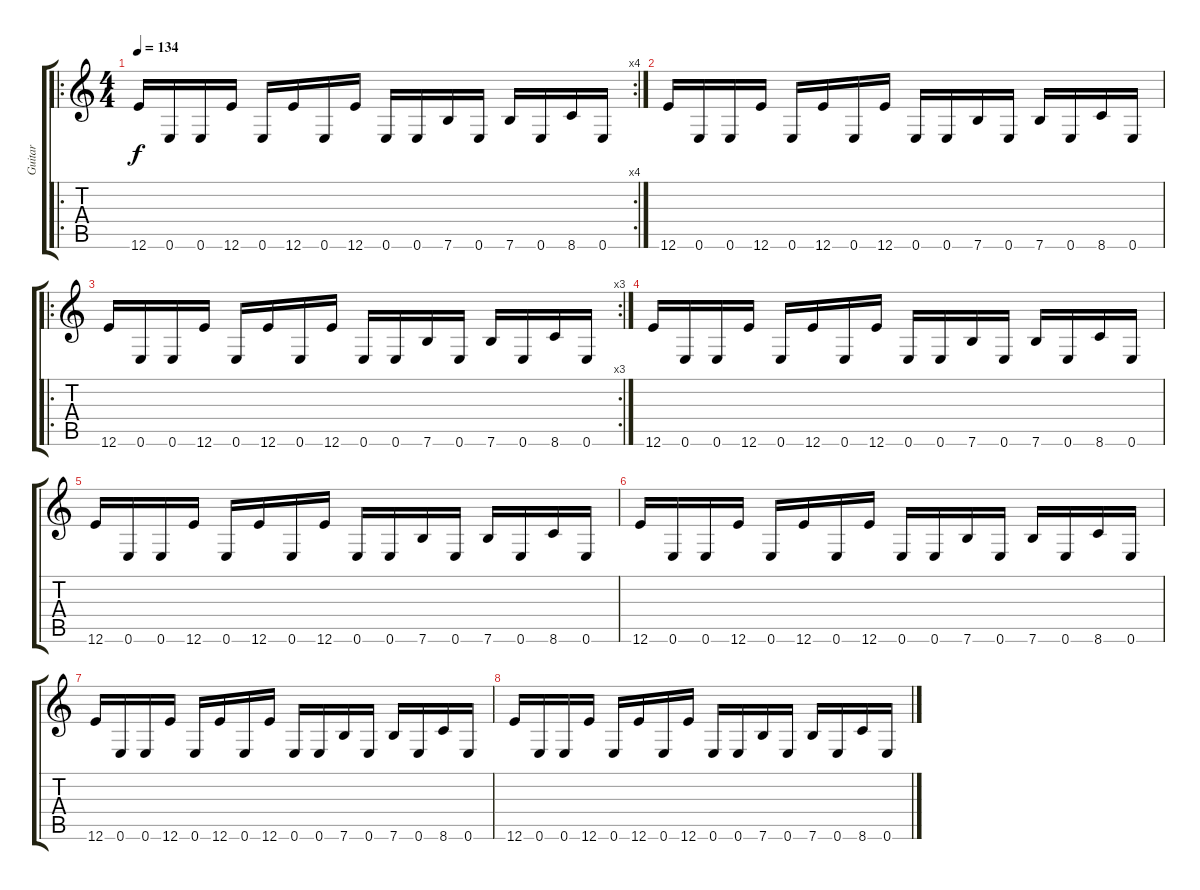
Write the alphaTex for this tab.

\track ("Guitar" "Guitar") {instrument distortionguitar}
\staff {score tabs}
\tuning (E4 B3 G3 D3 A2 E2) {hide}
\ro
\rc 4
\ts (4 4)
\tempo 134
\clef g2
\ks c
12.6.16{dy f} 0.6.16 0.6.16 12.6.16 0.6.16 12.6.16 0.6.16 12.6.16 0.6.16 0.6.16 7.6.16 0.6.16 7.6.16 0.6.16 8.6.16 0.6.16 |
12.6.16 0.6.16 0.6.16 12.6.16 0.6.16 12.6.16 0.6.16 12.6.16 0.6.16 0.6.16 7.6.16 0.6.16 7.6.16 0.6.16 8.6.16 0.6.16 |
\ro
\rc 3
12.6.16 0.6.16 0.6.16 12.6.16 0.6.16 12.6.16 0.6.16 12.6.16 0.6.16 0.6.16 7.6.16 0.6.16 7.6.16 0.6.16 8.6.16 0.6.16 |
12.6.16 0.6.16 0.6.16 12.6.16 0.6.16 12.6.16 0.6.16 12.6.16 0.6.16 0.6.16 7.6.16 0.6.16 7.6.16 0.6.16 8.6.16 0.6.16 |
12.6.16 0.6.16 0.6.16 12.6.16 0.6.16 12.6.16 0.6.16 12.6.16 0.6.16 0.6.16 7.6.16 0.6.16 7.6.16 0.6.16 8.6.16 0.6.16 |
12.6.16 0.6.16 0.6.16 12.6.16 0.6.16 12.6.16 0.6.16 12.6.16 0.6.16 0.6.16 7.6.16 0.6.16 7.6.16 0.6.16 8.6.16 0.6.16 |
12.6.16 0.6.16 0.6.16 12.6.16 0.6.16 12.6.16 0.6.16 12.6.16 0.6.16 0.6.16 7.6.16 0.6.16 7.6.16 0.6.16 8.6.16 0.6.16 |
12.6.16 0.6.16 0.6.16 12.6.16 0.6.16 12.6.16 0.6.16 12.6.16 0.6.16 0.6.16 7.6.16 0.6.16 7.6.16 0.6.16 8.6.16 0.6.16
